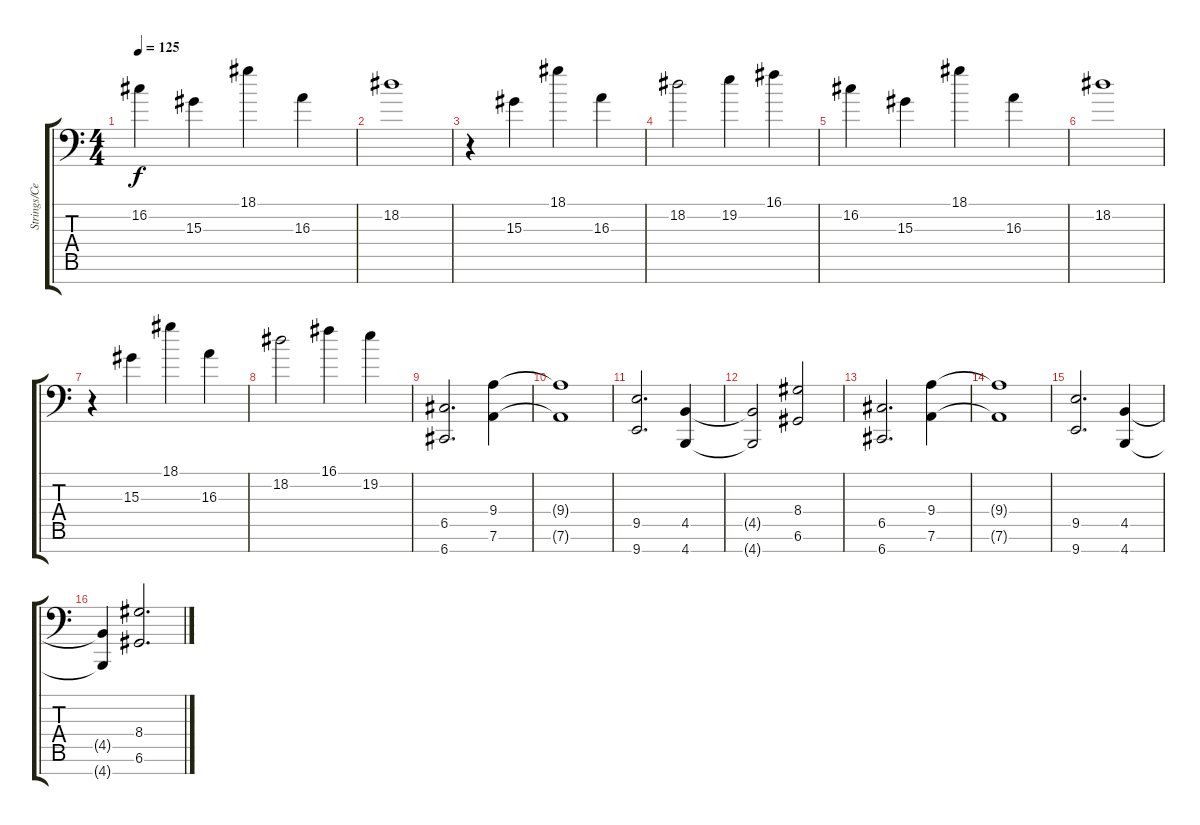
\track ("Strings/Cello" "Strings/Ce") {instrument stringensemble1}
\staff {score tabs}
\tuning (D4 A3 F3 C3 G2 D2 G1) {hide}
\ts (4 4)
\tempo 125
\clef f4
\ks c
16.2.4{dy f} 15.3.4 18.1.4 16.3.4 |
18.2.1 |
r.4 15.3.4 18.1.4 16.3.4 |
18.2.2 19.2.4 16.1.4 |
16.2.4 15.3.4 18.1.4 16.3.4 |
18.2.1 |
r.4 15.3.4 18.1.4 16.3.4 |
18.2.2 16.1.4 19.2.4 |
(6.5 6.7).2{d} (9.4 7.6).4 |
(9.4{t} 7.6{t}).1 |
(9.5 9.7).2{d} (4.5 4.7).4 |
(4.5{t} 4.7{t}).2 (8.4 6.6).2 |
(6.5 6.7).2{d} (9.4 7.6).4 |
(9.4{t} 7.6{t}).1 |
(9.5 9.7).2{d} (4.5 4.7).4 |
(4.5{t} 4.7{t}).4 (8.4 6.6).2{d}
